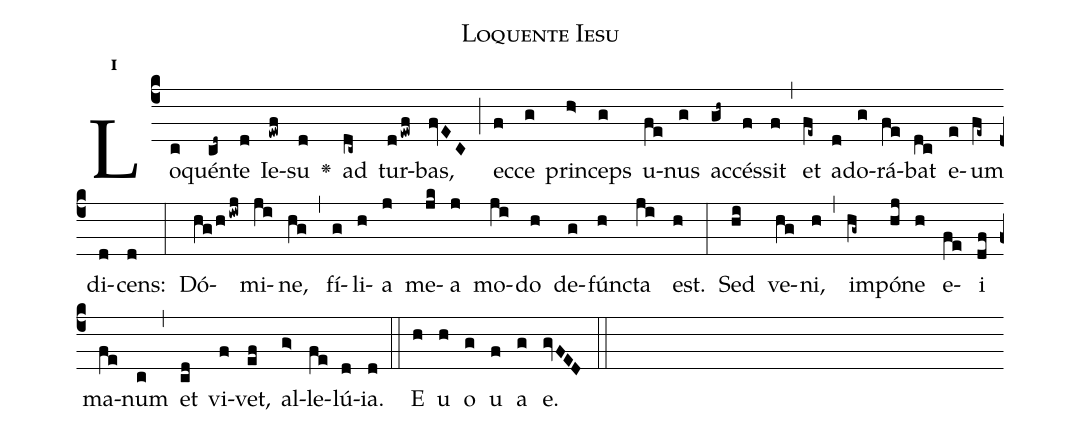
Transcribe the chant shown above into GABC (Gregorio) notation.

name:Loquente Iesu;
office-part:Antiphona;
mode:1;
%%
initial-style: 1;
name: Loquente Iesu;
book: Antiphonae & Responsoria/Tomus IV, p. 103;
occasion: Dominica XIII per Annum;
office-part: Vesperae Ant Mb;
annotation: 1d2;
centering-scheme: english;
font: OFLSortsMillGoudy;
height: 11;
width: 4.5;
%%
(c4)Lo(c)quén(cd~)te(d) Ie(ewf)su(d) <v>\greheightstar</v>() ad(dc~) tur(dewf)bas,(fvEC) (;) ec(f)ce(g) prin(h>)ceps(g) u(fe)nus(g) ac(gh~)cés(f)sit(f) (,) et(fe~) a(d)do(g)rá(fe)bat(dc) e(e)um(fe~) di(d)cens:(d) (:) Dó(hg/hiwj)mi(ji)ne,(hg) (,) fí(g)li(h)a(j) me(jk)a(j) mo(ji)do(h) de(g)fún(h)cta(ji) est.(h) (:) Sed(hi) ve(hg)ni,(h) (,) im(hg~)pó(hj)ne(h) e(fe)i(df) ma(fe)num(c) (,) et(cd) vi(f)vet,(ef) al(g>)le(fe)lú(d)ia.(d) (::) E(h) u(h) o(g) u(f) a(g) e.(gvFED) (::)
